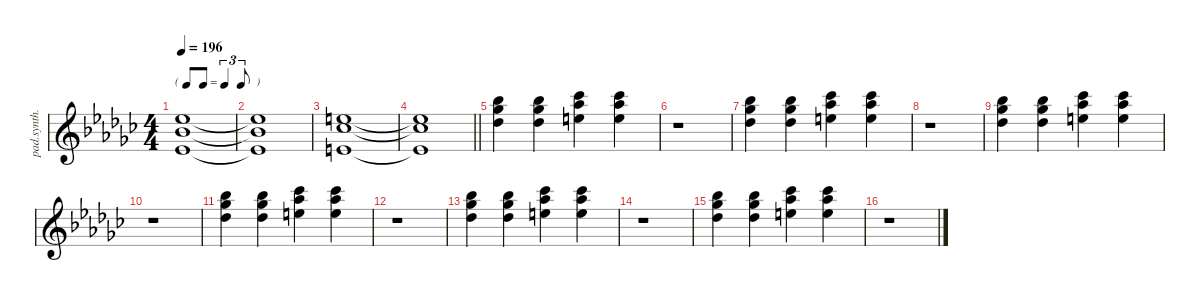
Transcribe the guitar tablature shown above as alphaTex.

\defaultSystemsLayout 4
\hideDynamics
\bracketExtendMode nobrackets
\otherSystemsTrackNameOrientation horizontal
\track ("Synth" "pad.synth.") {defaultSystemsLayout 8 instrument pad3polysynth}
\staff {score}
\tuning (E4 B3 G3 D3 A2 E2)
\ts (4 4)
\tf triplet8th
\tempo 196
\clef g2
\ks gb
(20.3{acc b} 20.4{acc b} 18.5{acc b}).1{dy f beam Up} |
(20.3{t acc b} 20.4{t acc b} 18.5{t acc b}).1{beam Up} |
(21.3{acc forcenatural} 21.4{acc b} 19.5{acc forcenatural}).1{beam Up} |
\barLineRight lightlight
(21.3{t acc forcenatural} 21.4{t acc b} 19.5{t acc forcenatural}).1{beam Up} |
(18.1{acc b} 19.2{acc b} 18.3{acc b}).4{beam Down} (18.1{acc b} 19.2{acc b} 18.3{acc b}).4{beam Down} (19.1{acc b} 21.2{acc b} 21.3{acc forcenatural}).4{beam Down} (19.1{acc b} 21.2{acc b} 21.3{acc forcenatural}).4{beam Down} |
r.1{beam Down} |
(18.1{acc b} 19.2{acc b} 18.3{acc b}).4{beam Down} (18.1{acc b} 19.2{acc b} 18.3{acc b}).4{beam Down} (19.1{acc b} 21.2{acc b} 21.3{acc forcenatural}).4{beam Down} (19.1{acc b} 21.2{acc b} 21.3{acc forcenatural}).4{beam Down} |
r.1{beam Down} |
(18.1{acc b} 19.2{acc b} 18.3{acc b}).4{beam Down} (18.1{acc b} 19.2{acc b} 18.3{acc b}).4{beam Down} (19.1{acc b} 21.2{acc b} 21.3{acc forcenatural}).4{beam Down} (19.1{acc b} 21.2{acc b} 21.3{acc forcenatural}).4{beam Down} |
r.1{beam Down} |
(18.1{acc b} 19.2{acc b} 18.3{acc b}).4{beam Down} (18.1{acc b} 19.2{acc b} 18.3{acc b}).4{beam Down} (19.1{acc b} 21.2{acc b} 21.3{acc forcenatural}).4{beam Down} (19.1{acc b} 21.2{acc b} 21.3{acc forcenatural}).4{beam Down} |
r.1{beam Down} |
(18.1{acc b} 19.2{acc b} 18.3{acc b}).4{beam Down} (18.1{acc b} 19.2{acc b} 18.3{acc b}).4{beam Down} (19.1{acc b} 21.2{acc b} 21.3{acc forcenatural}).4{beam Down} (19.1{acc b} 21.2{acc b} 21.3{acc forcenatural}).4{beam Down} |
r.1{beam Down} |
(18.1{acc b} 19.2{acc b} 18.3{acc b}).4{beam Down} (18.1{acc b} 19.2{acc b} 18.3{acc b}).4{beam Down} (19.1{acc b} 21.2{acc b} 21.3{acc forcenatural}).4{beam Down} (19.1{acc b} 21.2{acc b} 21.3{acc forcenatural}).4{beam Down} |
r.1{beam Down}
